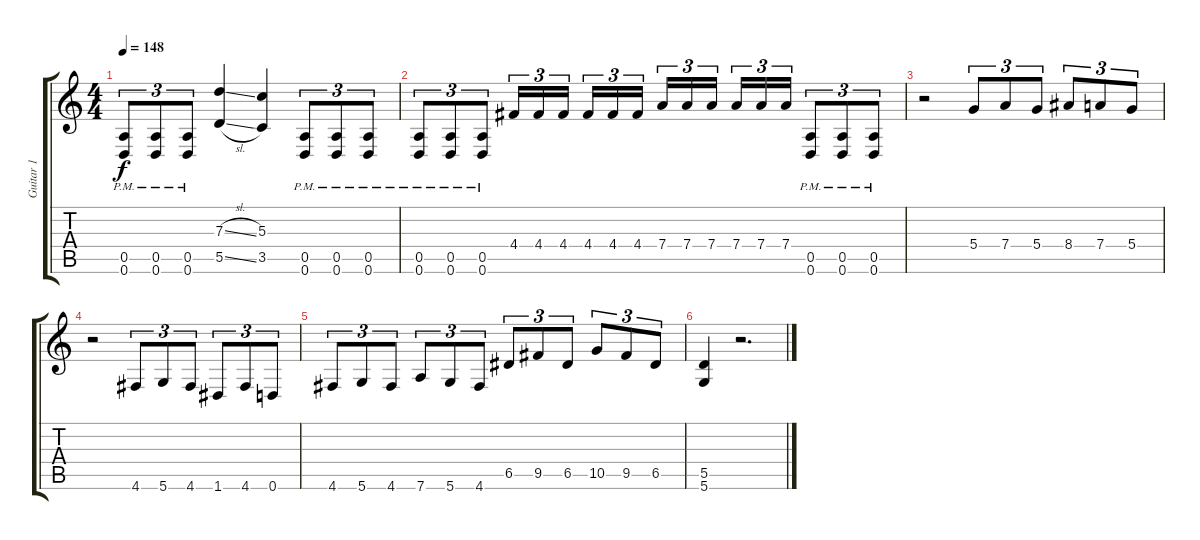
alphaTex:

\track ("Guitar 1" "Guitar 1") {instrument distortionguitar}
\staff {score tabs}
\tuning (E4 B3 G3 D3 A2 D2) {hide}
\ts (4 4)
\tempo 148
\clef g2
\ks c
(0.5{pm} 0.6{pm}).8{tu (3 2) dy f} (0.5{pm} 0.6{pm}).8{tu (3 2)} (0.5{pm} 0.6{pm}).8{tu (3 2)} (7.3{sl} 5.5{sl}).4 (5.3 3.5).4 (0.5{pm} 0.6{pm}).8{tu (3 2)} (0.5{pm} 0.6{pm}).8{tu (3 2)} (0.5{pm} 0.6{pm}).8{tu (3 2)} |
(0.5{pm} 0.6{pm}).8{tu (3 2)} (0.5{pm} 0.6{pm}).8{tu (3 2)} (0.5{pm} 0.6{pm}).8{tu (3 2)} 4.4.16{tu (3 2)} 4.4.16{tu (3 2)} 4.4.16{tu (3 2) beam splitsecondary} 4.4.16{tu (3 2)} 4.4.16{tu (3 2)} 4.4.16{tu (3 2)} 7.4.16{tu (3 2)} 7.4.16{tu (3 2)} 7.4.16{tu (3 2) beam splitsecondary} 7.4.16{tu (3 2)} 7.4.16{tu (3 2)} 7.4.16{tu (3 2)} (0.5{pm} 0.6{pm}).8{tu (3 2)} (0.5{pm} 0.6{pm}).8{tu (3 2)} (0.5{pm} 0.6{pm}).8{tu (3 2)} |
r.2 5.4.8{tu (3 2)} 7.4.8{tu (3 2)} 5.4.8{tu (3 2)} 8.4.8{tu (3 2)} 7.4.8{tu (3 2)} 5.4.8{tu (3 2)} |
r.2 4.6.8{tu (3 2)} 5.6.8{tu (3 2)} 4.6.8{tu (3 2)} 1.6.8{tu (3 2)} 4.6.8{tu (3 2)} 0.6.8{tu (3 2)} |
4.6.8{tu (3 2)} 5.6.8{tu (3 2)} 4.6.8{tu (3 2)} 7.6.8{tu (3 2)} 5.6.8{tu (3 2)} 4.6.8{tu (3 2)} 6.5.8{tu (3 2)} 9.5.8{tu (3 2)} 6.5.8{tu (3 2)} 10.5.8{tu (3 2)} 9.5.8{tu (3 2)} 6.5.8{tu (3 2)} |
(5.5 5.6).4 r.2{d}
